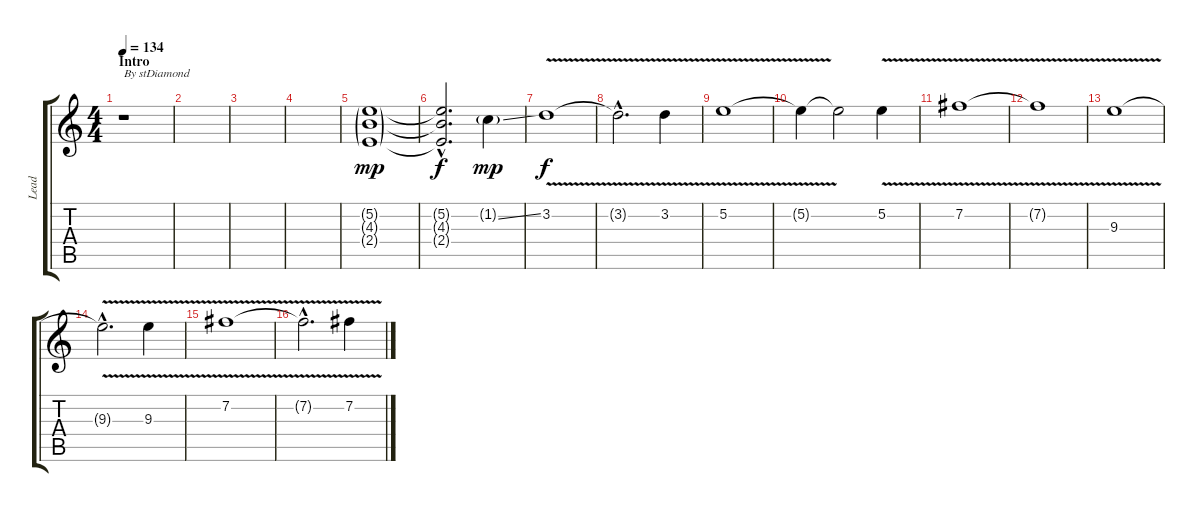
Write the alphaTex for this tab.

\track ("Lead" "Lead") {instrument distortionguitar}
\staff {score tabs}
\tuning (E4 B3 G3 D3 A2 E2) {hide}
\ts (4 4)
\section ("" "Intro")
\tempo 134
\clef g2
\ks c
r.1{txt "By stDiamond" dy mp instrument distortionguitar} |
|
|
|
(5.2{g} 4.3{g} 2.4{g}).1 |
(5.2{hac t} 4.3{hac t} 2.4{hac t}).2{d dy f} 1.2{ss g}.4{dy mp} |
3.2{v}.1{dy f volume 16} |
3.2{hac t}.2{d} 3.2{v}.4 |
5.2{v}.1 |
5.2{t}.4 5.2{t}.2 5.2{v}.4 |
7.2{v}.1 |
7.2{t}.1 |
9.3{v}.1 |
9.3{hac t}.2{d} 9.3{v}.4 |
7.2{v}.1 |
7.2{hac t}.2{d} 7.2{v}.4
